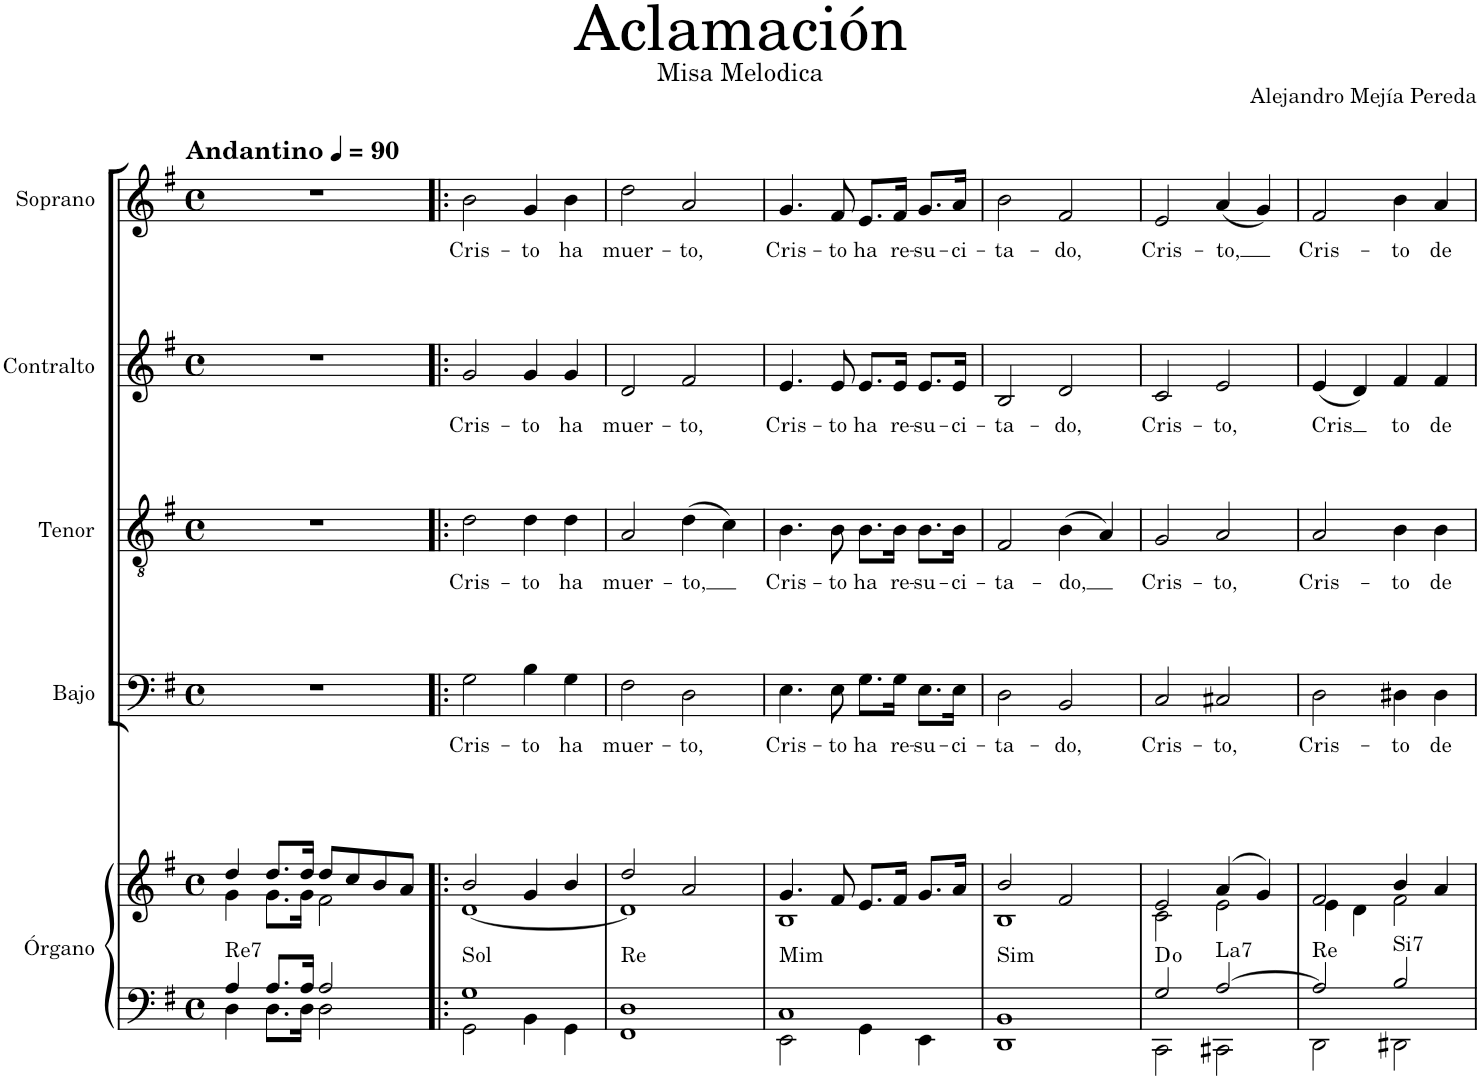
**kern	**kern	**harte	**kern	**text	**kern	**text	**kern	**text	**kern	**text
*part5	*part5	*part5	*part4	*part4	*part3	*part3	*part2	*part2	*part1	*part1
*staff6	*staff5	*	*staff4	*staff4	*staff3	*staff3	*staff2	*staff2	*staff1	*staff1
*I"Órgano	*	*	*I"Bajo	*	*I"Tenor	*	*I"Contralto	*	*I"Soprano	*
*	*	*	*I'B.	*	*I'T.	*	*I'C.	*	*I'S.	*
*clefF4	*clefG2	*	*clefF4	*	*clefGv2	*	*clefG2	*	*clefG2	*
*k[f#]	*k[f#]	*	*k[f#]	*	*k[f#]	*	*k[f#]	*	*k[f#]	*
*M4/4	*M4/4	*	*M4/4	*	*M4/4	*	*M4/4	*	*M4/4	*
*met(c)	*met(c)	*	*met(c)	*	*met(c)	*	*met(c)	*	*met(c)	*
*MM90	*MM90	*	*MM90	*	*MM90	*	*MM90	*	*MM90	*
=1	=1	=1	=1	=1	=1	=1	=1	=1	=1	=1
*^	*^	*	*	*	*	*	*	*	*	*
!	!	!	!	!LO:H:kt=Re7	!	!	!	!	!	!	!LO:TX:a:B:t=Andantino	!
4A/	4D\	4dd/	4g\	N	1r	.	1r	.	1r	.	1r	.
8.A/L	8.D\L	8.dd/L	8.g\L	.	.	.	.	.	.	.	.	.
16A/Jk	16D\Jk	16dd/Jk	16g\Jk	.	.	.	.	.	.	.	.	.
2A/	2D\	8dd/L	2f#\	.	.	.	.	.	.	.	.	.
.	.	8cc/	.	.	.	.	.	.	.	.	.	.
.	.	8b/	.	.	.	.	.	.	.	.	.	.
.	.	8a/J	.	.	.	.	.	.	.	.	.	.
=2!|:	=2!|:	=2!|:	=2!|:	=2!|:	=2!|:	=2!|:	=2!|:	=2!|:	=2!|:	=2!|:	=2!|:	=2!|:
!	!	!	!	!LO:H:kt=Sol	!	!LO:LY:b	!	!LO:LY:b	!	!LO:LY:b	!	!LO:LY:b
1G	2GG\	2b/	[1d	N	2G\	Cris-	2d\	Cris-	2g/	Cris-	2b\	Cris-
!	!	!	!	!	!	!LO:LY:b	!	!LO:LY:b	!	!LO:LY:b	!	!LO:LY:b
.	4BB\	4g/	.	.	4B\	-to	4d\	-to	4g/	-to	4g/	-to
!	!	!	!	!	!	!LO:LY:b	!	!LO:LY:b	!	!LO:LY:b	!	!LO:LY:b
.	4GG\	4b/	.	.	4G\	ha	4d\	ha	4g/	ha	4b\	ha
=3	=3	=3	=3	=3	=3	=3	=3	=3	=3	=3	=3	=3
!	!	!	!	!LO:H:kt=Re	!	!LO:LY:b	!	!LO:LY:b	!	!LO:LY:b	!	!LO:LY:b
1D	1FF#	2dd/	1d]	N	2F#\	muer-	2A/	muer-	2d/	muer-	2dd\	muer-
!	!	!	!	!	!	!LO:LY:b	!	!LO:LY:b	!	!LO:LY:b	!	!LO:LY:b
.	.	2a/	.	.	2D\	-to,	(4d\	-to,	2f#/	-to,	2a/	-to,
.	.	.	.	.	.	.	4c\)	.	.	.	.	.
=4	=4	=4	=4	=4	=4	=4	=4	=4	=4	=4	=4	=4
!	!	!	!	!LO:H:kt=Mim	!	!LO:LY:b	!	!LO:LY:b	!	!LO:LY:b	!	!LO:LY:b
1C	2EE\	4.g/	1B	N	4.E\	Cris-	4.B\	Cris-	4.e/	Cris-	4.g/	Cris-
!	!	!	!	!	!	!LO:LY:b	!	!LO:LY:b	!	!LO:LY:b	!	!LO:LY:b
.	.	8f#/	.	.	8E\	-to	8B\	-to	8e/	-to	8f#/	-to
!	!	!	!	!	!	!LO:LY:b	!	!LO:LY:b	!	!LO:LY:b	!	!LO:LY:b
.	4GG\	8.e/L	.	.	8.G\L	ha	8.B\L	ha	8.e/L	ha	8.e/L	ha
!	!	!	!	!	!	!LO:LY:b	!	!LO:LY:b	!	!LO:LY:b	!	!LO:LY:b
.	.	16f#/Jk	.	.	16G\Jk	re-	16B\Jk	re-	16e/Jk	re-	16f#/Jk	re-
!	!	!	!	!	!	!LO:LY:b	!	!LO:LY:b	!	!LO:LY:b	!	!LO:LY:b
.	4EE\	8.g/L	.	.	8.E\L	-su-	8.B\L	-su-	8.e/L	-su-	8.g/L	-su-
!	!	!	!	!	!	!LO:LY:b	!	!LO:LY:b	!	!LO:LY:b	!	!LO:LY:b
.	.	16a/Jk	.	.	16E\Jk	-ci-	16B\Jk	-ci-	16e/Jk	-ci-	16a/Jk	-ci-
=5	=5	=5	=5	=5	=5	=5	=5	=5	=5	=5	=5	=5
!	!	!	!	!LO:H:kt=Sim	!	!LO:LY:b	!	!LO:LY:b	!	!LO:LY:b	!	!LO:LY:b
1BB	1DD	2b/	1B	N	2D\	-ta-	2F#/	-ta-	2B/	-ta-	2b\	-ta-
!	!	!	!	!	!	!LO:LY:b	!	!LO:LY:b	!	!LO:LY:b	!	!LO:LY:b
.	.	2f#/	.	.	2BB/	-do,	(4B\	-do,	2d/	-do,	2f#/	-do,
.	.	.	.	.	.	.	4A/)	.	.	.	.	.
=6	=6	=6	=6	=6	=6	=6	=6	=6	=6	=6	=6	=6
!	!	!	!	!	!	!LO:LY:b	!	!LO:LY:b	!	!LO:LY:b	!	!LO:LY:b
2G/	2CC\	2e/	2c\	D:dim	2C/	Cris-	2G/	Cris-	2c/	Cris-	2e/	Cris-
!	!	!	!	!LO:H:kt=La7	!	!LO:LY:b	!	!LO:LY:b	!	!LO:LY:b	!	!LO:LY:b
[2A/	2CC#X\	(4a/	2e\	N	2C#X/	-to,	2A/	-to,	2e/	-to,	(4a/	-to,
.	.	4g/)	.	.	.	.	.	.	.	.	4g/)	.
=7	=7	=7	=7	=7	=7	=7	=7	=7	=7	=7	=7	=7
!	!	!	!	!LO:H:kt=Re	!	!LO:LY:b	!	!LO:LY:b	!	!LO:LY:b	!	!LO:LY:b
2A/]	2DD\	2f#/	4e\	N	2D\	Cris-	2A/	Cris-	(4e/	Cris	2f#/	Cris-
.	.	.	4d\	.	.	.	.	.	4d/)	.	.	.
!	!	!	!	!LO:H:kt=Si7	!	!LO:LY:b	!	!LO:LY:b	!	!LO:LY:b	!	!LO:LY:b
2B/	2DD#X\	4b/	2f#\	N	4D#X\	-to	4B\	-to	4f#/	to	4b\	-to
!	!	!	!	!	!	!LO:LY:b	!	!LO:LY:b	!	!LO:LY:b	!	!LO:LY:b
.	.	4a/	.	.	4D#\	de	4B\	de	4f#/	de	4a/	de
*v	*v	*	*	*	*	*	*	*	*	*	*	*
*	*v	*v	*	*	*	*	*	*	*	*	*
=	=	=	=	=	=	=	=	=	=	=
*-	*-	*-	*-	*-	*-	*-	*-	*-	*-	*-
